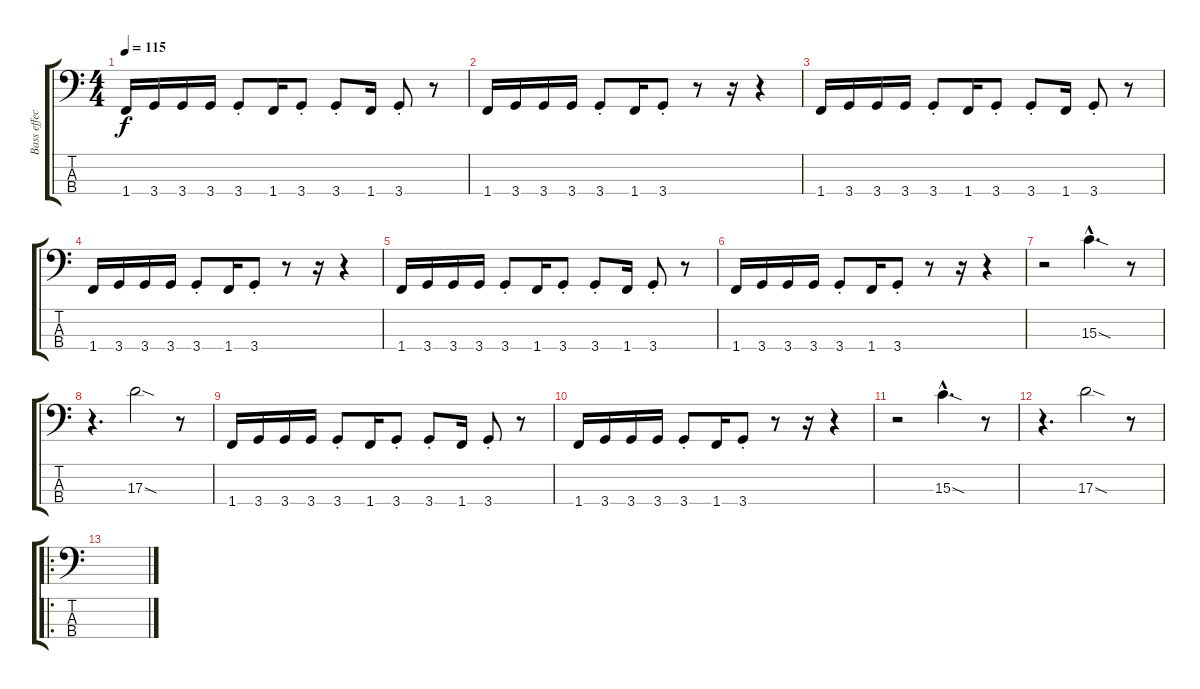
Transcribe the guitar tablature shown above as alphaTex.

\track ("Bass effect 1" "Bass effec") {instrument distortionguitar}
\staff {score tabs}
\tuning (G2 D2 A1 E1) {hide}
\ts (4 4)
\tempo 115
\clef f4
\ks c
1.4.16{dy f} 3.4.16 3.4.16 3.4.16 3.4{st}.8 1.4.16 3.4{st}.8 3.4{st}.8 1.4.16 3.4{st}.8 r.8 |
1.4.16 3.4.16 3.4.16 3.4.16 3.4{st}.8 1.4.16 3.4{st}.8 r.8 r.16 r.4 |
1.4.16 3.4.16 3.4.16 3.4.16 3.4{st}.8 1.4.16 3.4{st}.8 3.4{st}.8 1.4.16 3.4{st}.8 r.8 |
1.4.16 3.4.16 3.4.16 3.4.16 3.4{st}.8 1.4.16 3.4{st}.8 r.8 r.16 r.4 |
1.4.16 3.4.16 3.4.16 3.4.16 3.4{st}.8 1.4.16 3.4{st}.8 3.4{st}.8 1.4.16 3.4{st}.8 r.8 |
1.4.16 3.4.16 3.4.16 3.4.16 3.4{st}.8 1.4.16 3.4{st}.8 r.8 r.16 r.4 |
r.2 15.3{sod hac}.4{d} r.8 |
r.4{d} 17.3{sod}.2 r.8 |
1.4.16 3.4.16 3.4.16 3.4.16 3.4{st}.8 1.4.16 3.4{st}.8 3.4{st}.8 1.4.16 3.4{st}.8 r.8 |
1.4.16 3.4.16 3.4.16 3.4.16 3.4{st}.8 1.4.16 3.4{st}.8 r.8 r.16 r.4 |
r.2 15.3{sod hac}.4{d} r.8 |
r.4{d} 17.3{sod}.2 r.8 |
\ro
